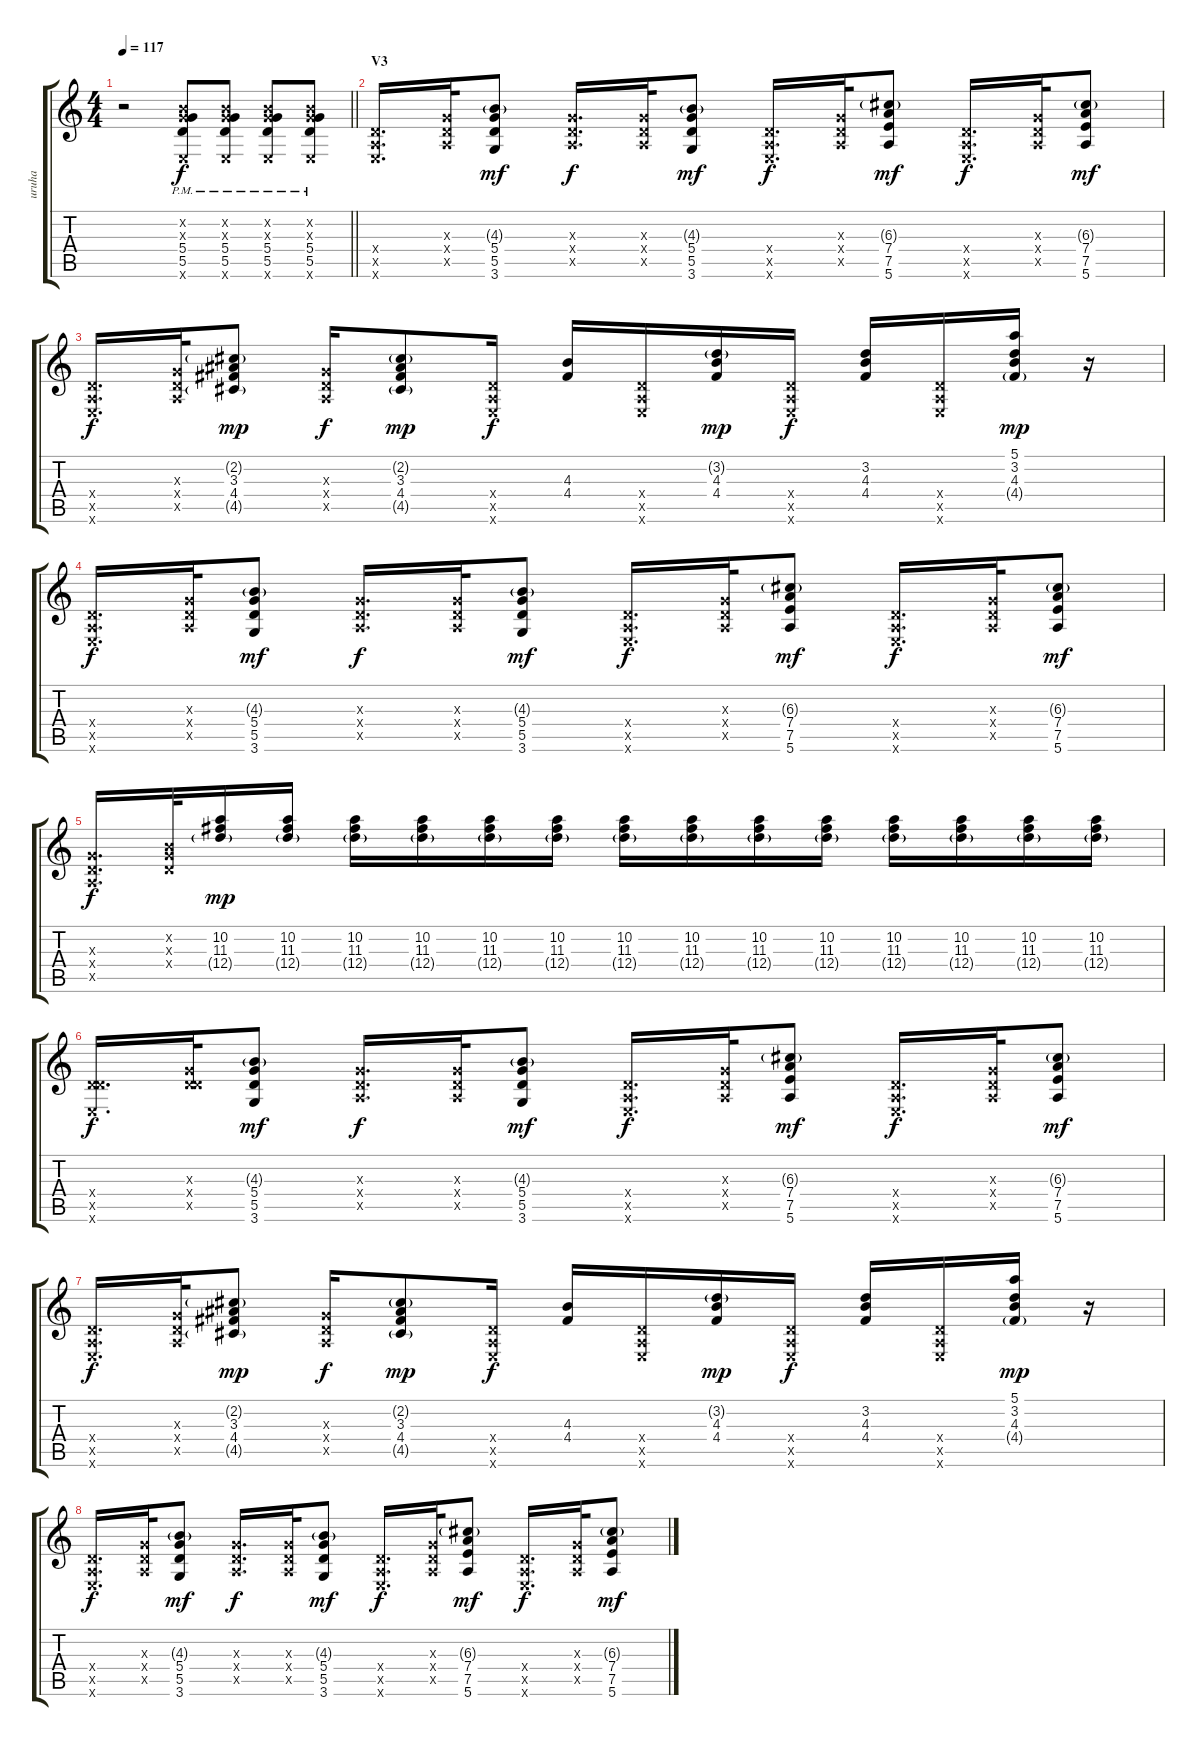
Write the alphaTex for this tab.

\track ("uruha" "uruha") {instrument distortionguitar}
\staff {score tabs}
\tuning (E4 B3 G3 D3 A2 E2) {hide}
\ts (4 4)
\tempo 117
\clef g2
\barLineRight lightlight
\ks c
r.2{dy f volume 11} (0.2{x} 0.3{x} 5.4{pm} 5.5{pm} 0.6{x}).8 (0.2{x} 0.3{x} 5.4{pm} 5.5{pm} 0.6{x}).8 (0.2{x} 0.3{x} 5.4{pm} 5.5{pm} 0.6{x}).8 (0.2{x} 0.3{x} 5.4{pm} 5.5{pm} 0.6{x}).8 |
\section ("" "V3")
(0.4{x} 0.5{x} 0.6{x}).16{d volume 10 balance 12} (0.3{x} 0.4{x} 0.5{x}).32 (4.3{g} 5.4 5.5 3.6).8{dy mf} (0.3{x} 0.4{x} 0.5{x}).16{d dy f} (0.3{x} 0.4{x} 0.5{x}).32 (4.3{g} 5.4 5.5 3.6).8{dy mf} (0.4{x} 0.5{x} 0.6{x}).16{d dy f} (0.3{x} 0.4{x} 0.5{x}).32 (6.3{g} 7.4 7.5 5.6).8{dy mf} (0.4{x} 0.5{x} 0.6{x}).16{d dy f} (0.3{x} 0.4{x} 0.5{x}).32 (6.3{g} 7.4 7.5 5.6).8{dy mf} |
(0.4{x} 0.5{x} 0.6{x}).16{d dy f} (0.3{x} 0.4{x} 0.5{x}).32 (2.2{g} 3.3 4.4 4.5{g}).8{dy mp} (0.3{x} 0.4{x} 0.5{x}).16{dy f} (2.2{g} 3.3 4.4 4.5{g}).8{dy mp} (0.4{x} 0.5{x} 0.6{x}).16{dy f} (4.3 4.4).16 (0.4{x} 0.5{x} 0.6{x}).16 (3.2{g} 4.3 4.4).16{dy mp} (0.4{x} 0.5{x} 0.6{x}).16{dy f} (3.2 4.3 4.4).16 (0.4{x} 0.5{x} 0.6{x}).16 (5.1 3.2 4.3 4.4{g}).16{dy mp} r.16 |
(0.4{x} 0.5{x} 0.6{x}).16{d dy f} (0.3{x} 0.4{x} 0.5{x}).32 (4.3{g} 5.4 5.5 3.6).8{dy mf} (0.3{x} 0.4{x} 0.5{x}).16{d dy f} (0.3{x} 0.4{x} 0.5{x}).32 (4.3{g} 5.4 5.5 3.6).8{dy mf} (0.4{x} 0.5{x} 0.6{x}).16{d dy f} (0.3{x} 0.4{x} 0.5{x}).32 (6.3{g} 7.4 7.5 5.6).8{dy mf} (0.4{x} 0.5{x} 0.6{x}).16{d dy f} (0.3{x} 0.4{x} 0.5{x}).32 (6.3{g} 7.4 7.5 5.6).8{dy mf} |
(0.3{x} 0.4{x} 0.5{x}).16{d dy f} (0.2{x} 0.3{x} 0.4{x}).32 (10.2 11.3 12.4{g}).16{dy mp} (10.2 11.3 12.4{g}).16 (10.2 11.3 12.4{g}).16 (10.2 11.3 12.4{g}).16 (10.2 11.3 12.4{g}).16 (10.2 11.3 12.4{g}).16 (10.2 11.3 12.4{g}).16 (10.2 11.3 12.4{g}).16 (10.2 11.3 12.4{g}).16 (10.2 11.3 12.4{g}).16 (10.2 11.3 12.4{g}).16 (10.2 11.3 12.4{g}).16 (10.2 11.3 12.4{g}).16 (10.2 11.3 12.4{g}).16 |
(0.4{x} 5.5{x} 0.6{x}).16{d dy f volume 11 balance 12} (0.3{x} 0.4{x} 5.5{x}).32 (4.3{g} 5.4 5.5 3.6).8{dy mf} (0.3{x} 0.4{x} 0.5{x}).16{d dy f} (0.3{x} 0.4{x} 0.5{x}).32 (4.3{g} 5.4 5.5 3.6).8{dy mf} (0.4{x} 0.5{x} 0.6{x}).16{d dy f} (0.3{x} 0.4{x} 0.5{x}).32 (6.3{g} 7.4 7.5 5.6).8{dy mf} (0.4{x} 0.5{x} 0.6{x}).16{d dy f} (0.3{x} 0.4{x} 0.5{x}).32 (6.3{g} 7.4 7.5 5.6).8{dy mf} |
(0.4{x} 0.5{x} 0.6{x}).16{d dy f} (0.3{x} 0.4{x} 0.5{x}).32 (2.2{g} 3.3 4.4 4.5{g}).8{dy mp} (0.3{x} 0.4{x} 0.5{x}).16{dy f} (2.2{g} 3.3 4.4 4.5{g}).8{dy mp} (0.4{x} 0.5{x} 0.6{x}).16{dy f} (4.3 4.4).16 (0.4{x} 0.5{x} 0.6{x}).16 (3.2{g} 4.3 4.4).16{dy mp} (0.4{x} 0.5{x} 0.6{x}).16{dy f} (3.2 4.3 4.4).16 (0.4{x} 0.5{x} 0.6{x}).16 (5.1 3.2 4.3 4.4{g}).16{dy mp} r.16 |
(0.4{x} 0.5{x} 0.6{x}).16{d dy f} (0.3{x} 0.4{x} 0.5{x}).32 (4.3{g} 5.4 5.5 3.6).8{dy mf} (0.3{x} 0.4{x} 0.5{x}).16{d dy f} (0.3{x} 0.4{x} 0.5{x}).32 (4.3{g} 5.4 5.5 3.6).8{dy mf} (0.4{x} 0.5{x} 0.6{x}).16{d dy f} (0.3{x} 0.4{x} 0.5{x}).32 (6.3{g} 7.4 7.5 5.6).8{dy mf} (0.4{x} 0.5{x} 0.6{x}).16{d dy f} (0.3{x} 0.4{x} 0.5{x}).32 (6.3{g} 7.4 7.5 5.6).8{dy mf}
